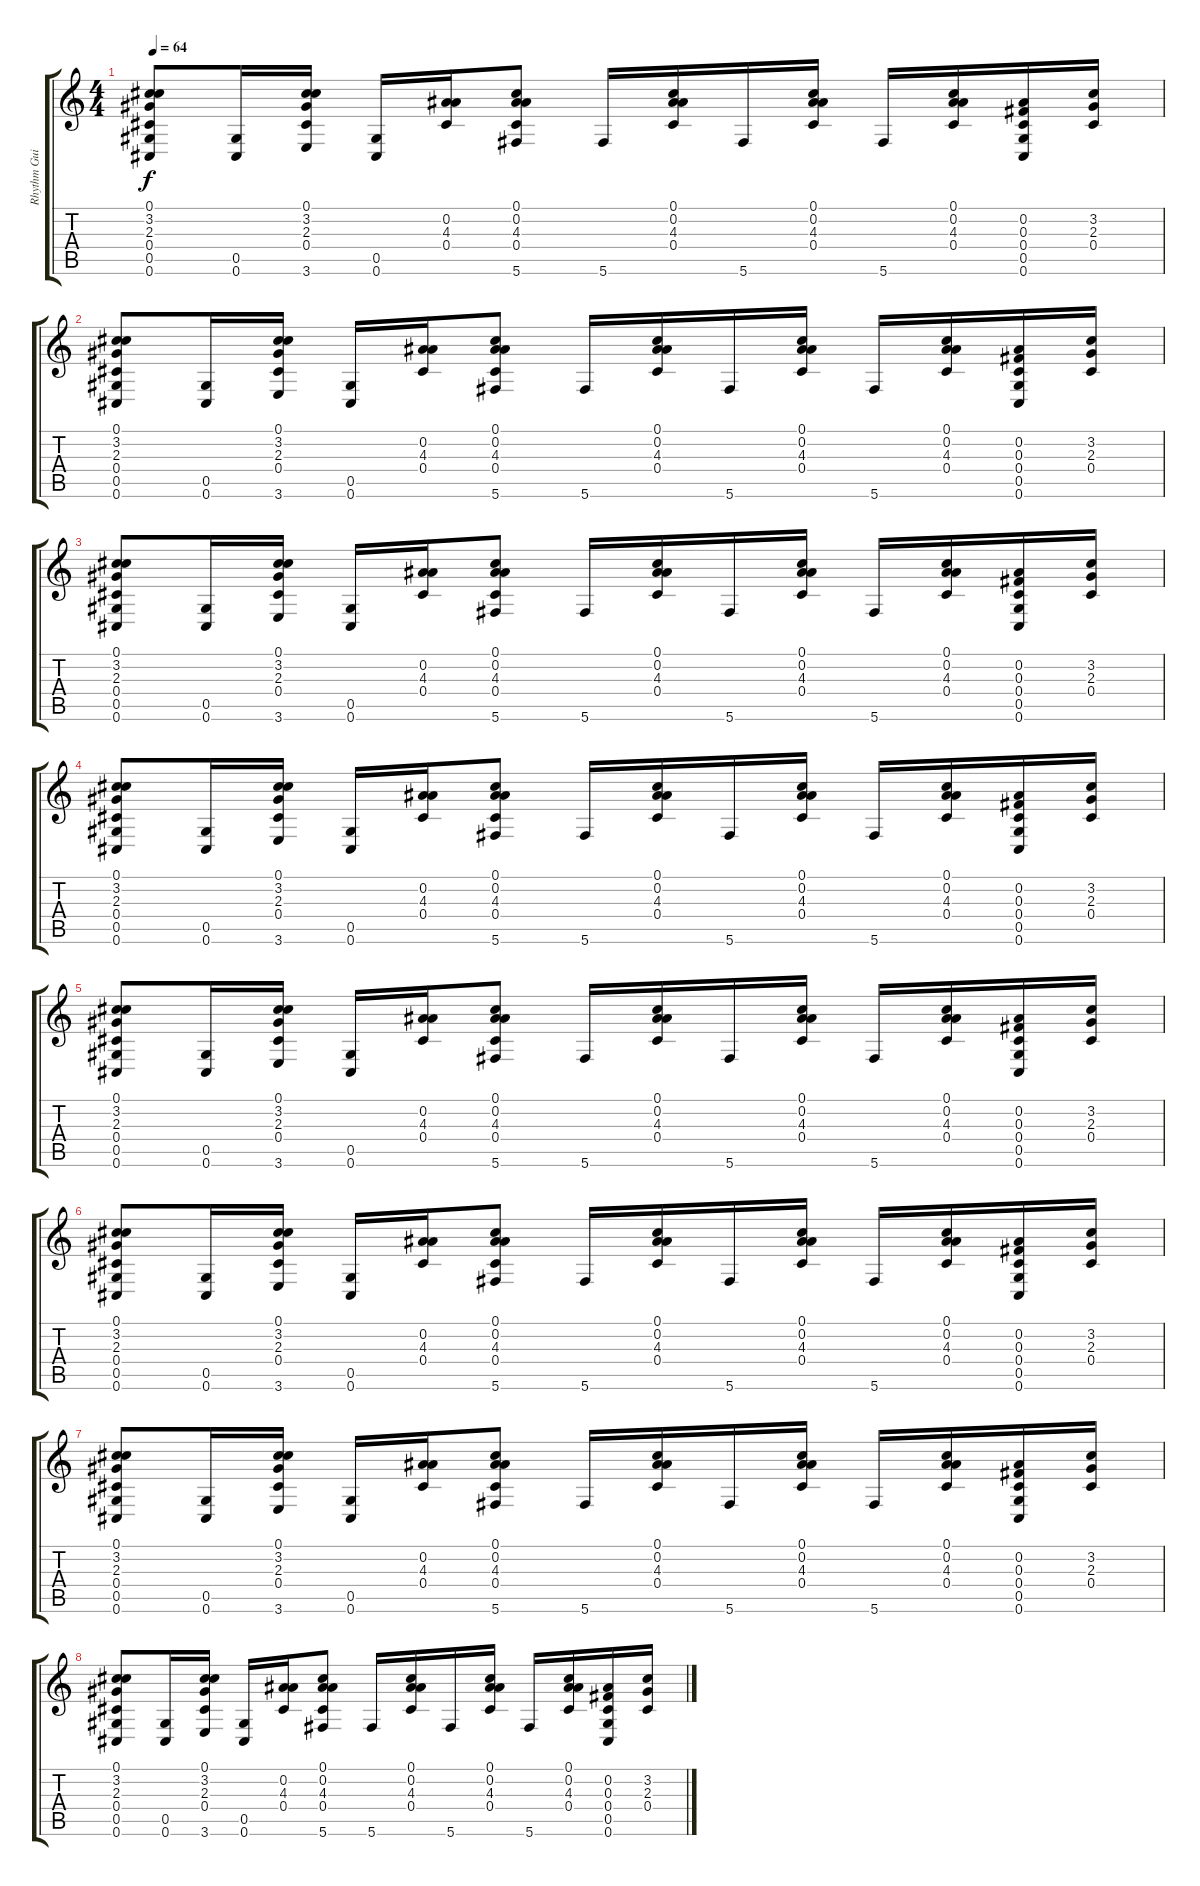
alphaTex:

\track ("Rhythm Guitar Jazz" "Rhythm Gui") {instrument electricguitarjazz}
\staff {score tabs}
\tuning (Db4 Bb3 Gb3 Db3 Ab2 Db2) {hide}
\ts (4 4)
\tempo 64
\clef g2
\ks c
(0.1 3.2 2.3 0.4 0.5 0.6).8{dy f} (0.5 0.6).16 (0.1 3.2 2.3 0.4 3.6).16 (0.5 0.6).16 (0.2 4.3 0.4).16 (0.1 0.2 4.3 0.4 5.6).8 5.6.16 (0.1 0.2 4.3 0.4).16 5.6.16 (0.1 0.2 4.3 0.4).16 5.6.16 (0.1 0.2 4.3 0.4).16 (0.2 0.3 0.4 0.5 0.6).16 (3.2 2.3 0.4).16 |
(0.1 3.2 2.3 0.4 0.5 0.6).8 (0.5 0.6).16 (0.1 3.2 2.3 0.4 3.6).16 (0.5 0.6).16 (0.2 4.3 0.4).16 (0.1 0.2 4.3 0.4 5.6).8 5.6.16 (0.1 0.2 4.3 0.4).16 5.6.16 (0.1 0.2 4.3 0.4).16 5.6.16 (0.1 0.2 4.3 0.4).16 (0.2 0.3 0.4 0.5 0.6).16 (3.2 2.3 0.4).16 |
(0.1 3.2 2.3 0.4 0.5 0.6).8 (0.5 0.6).16 (0.1 3.2 2.3 0.4 3.6).16 (0.5 0.6).16 (0.2 4.3 0.4).16 (0.1 0.2 4.3 0.4 5.6).8 5.6.16 (0.1 0.2 4.3 0.4).16 5.6.16 (0.1 0.2 4.3 0.4).16 5.6.16 (0.1 0.2 4.3 0.4).16 (0.2 0.3 0.4 0.5 0.6).16 (3.2 2.3 0.4).16 |
(0.1 3.2 2.3 0.4 0.5 0.6).8 (0.5 0.6).16 (0.1 3.2 2.3 0.4 3.6).16 (0.5 0.6).16 (0.2 4.3 0.4).16 (0.1 0.2 4.3 0.4 5.6).8 5.6.16 (0.1 0.2 4.3 0.4).16 5.6.16 (0.1 0.2 4.3 0.4).16 5.6.16 (0.1 0.2 4.3 0.4).16 (0.2 0.3 0.4 0.5 0.6).16 (3.2 2.3 0.4).16 |
(0.1 3.2 2.3 0.4 0.5 0.6).8 (0.5 0.6).16 (0.1 3.2 2.3 0.4 3.6).16 (0.5 0.6).16 (0.2 4.3 0.4).16 (0.1 0.2 4.3 0.4 5.6).8 5.6.16 (0.1 0.2 4.3 0.4).16 5.6.16 (0.1 0.2 4.3 0.4).16 5.6.16 (0.1 0.2 4.3 0.4).16 (0.2 0.3 0.4 0.5 0.6).16 (3.2 2.3 0.4).16 |
(0.1 3.2 2.3 0.4 0.5 0.6).8 (0.5 0.6).16 (0.1 3.2 2.3 0.4 3.6).16 (0.5 0.6).16 (0.2 4.3 0.4).16 (0.1 0.2 4.3 0.4 5.6).8 5.6.16 (0.1 0.2 4.3 0.4).16 5.6.16 (0.1 0.2 4.3 0.4).16 5.6.16 (0.1 0.2 4.3 0.4).16 (0.2 0.3 0.4 0.5 0.6).16 (3.2 2.3 0.4).16 |
(0.1 3.2 2.3 0.4 0.5 0.6).8 (0.5 0.6).16 (0.1 3.2 2.3 0.4 3.6).16 (0.5 0.6).16 (0.2 4.3 0.4).16 (0.1 0.2 4.3 0.4 5.6).8 5.6.16 (0.1 0.2 4.3 0.4).16 5.6.16 (0.1 0.2 4.3 0.4).16 5.6.16 (0.1 0.2 4.3 0.4).16 (0.2 0.3 0.4 0.5 0.6).16 (3.2 2.3 0.4).16 |
(0.1 3.2 2.3 0.4 0.5 0.6).8 (0.5 0.6).16 (0.1 3.2 2.3 0.4 3.6).16 (0.5 0.6).16 (0.2 4.3 0.4).16 (0.1 0.2 4.3 0.4 5.6).8 5.6.16 (0.1 0.2 4.3 0.4).16 5.6.16 (0.1 0.2 4.3 0.4).16 5.6.16 (0.1 0.2 4.3 0.4).16 (0.2 0.3 0.4 0.5 0.6).16 (3.2 2.3 0.4).16
